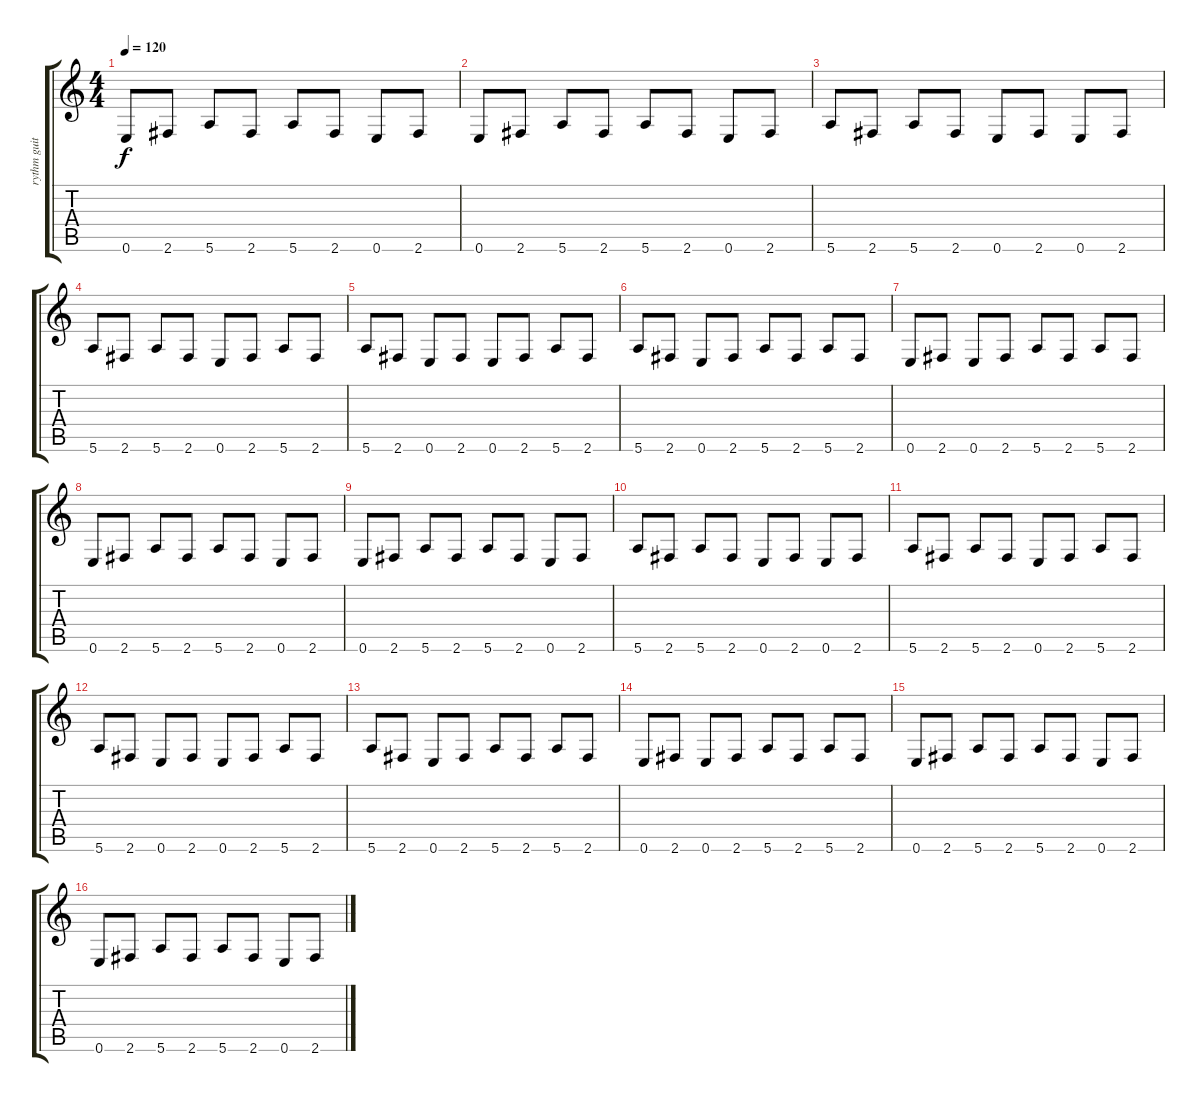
\track ("rythm guitar" "rythm guit") {instrument electricguitarclean}
\staff {score tabs}
\tuning (E4 B3 G3 D3 A2 E2) {hide}
\ts (4 4)
\tempo 120
\clef g2
\ks c
0.6.8{dy f} 2.6.8 5.6.8 2.6.8 5.6.8 2.6.8 0.6.8 2.6.8 |
0.6.8 2.6.8 5.6.8 2.6.8 5.6.8 2.6.8 0.6.8 2.6.8 |
5.6.8 2.6.8 5.6.8 2.6.8 0.6.8 2.6.8 0.6.8 2.6.8 |
5.6.8 2.6.8 5.6.8 2.6.8 0.6.8 2.6.8 5.6.8 2.6.8 |
5.6.8 2.6.8 0.6.8 2.6.8 0.6.8 2.6.8 5.6.8 2.6.8 |
5.6.8 2.6.8 0.6.8 2.6.8 5.6.8 2.6.8 5.6.8 2.6.8 |
0.6.8 2.6.8 0.6.8 2.6.8 5.6.8 2.6.8 5.6.8 2.6.8 |
0.6.8 2.6.8 5.6.8 2.6.8 5.6.8 2.6.8 0.6.8 2.6.8 |
0.6.8 2.6.8 5.6.8 2.6.8 5.6.8 2.6.8 0.6.8 2.6.8 |
5.6.8 2.6.8 5.6.8 2.6.8 0.6.8 2.6.8 0.6.8 2.6.8 |
5.6.8 2.6.8 5.6.8 2.6.8 0.6.8 2.6.8 5.6.8 2.6.8 |
5.6.8 2.6.8 0.6.8 2.6.8 0.6.8 2.6.8 5.6.8 2.6.8 |
5.6.8 2.6.8 0.6.8 2.6.8 5.6.8 2.6.8 5.6.8 2.6.8 |
0.6.8 2.6.8 0.6.8 2.6.8 5.6.8 2.6.8 5.6.8 2.6.8 |
0.6.8 2.6.8 5.6.8 2.6.8 5.6.8 2.6.8 0.6.8 2.6.8 |
0.6.8 2.6.8 5.6.8 2.6.8 5.6.8 2.6.8 0.6.8 2.6.8
